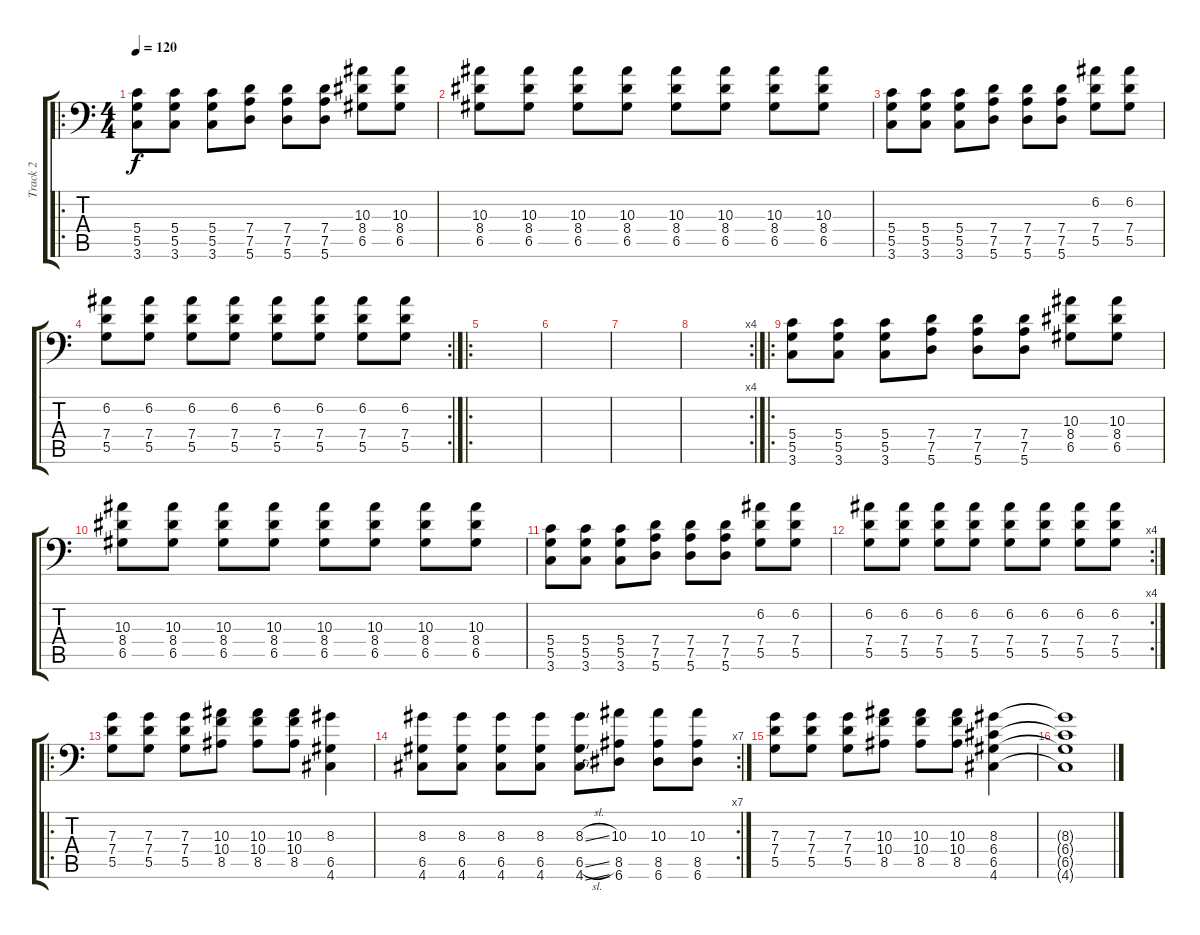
\track ("Track 2" "Track 2") {instrument distortionguitar}
\staff {score tabs}
\tuning (A3 E3 C3 G2 D2 A1) {hide}
\ro
\ts (4 4)
\tempo 120
\clef f4
\ks c
(5.4 5.5 3.6).8{dy f} (5.4 5.5 3.6).8 (5.4 5.5 3.6).8 (7.4 7.5 5.6).8 (7.4 7.5 5.6).8 (7.4 7.5 5.6).8 (10.3 8.4 6.5).8 (10.3 8.4 6.5).8 |
(10.3 8.4 6.5).8 (10.3 8.4 6.5).8 (10.3 8.4 6.5).8 (10.3 8.4 6.5).8 (10.3 8.4 6.5).8 (10.3 8.4 6.5).8 (10.3 8.4 6.5).8 (10.3 8.4 6.5).8 |
(5.4 5.5 3.6).8 (5.4 5.5 3.6).8 (5.4 5.5 3.6).8 (7.4 7.5 5.6).8 (7.4 7.5 5.6).8 (7.4 7.5 5.6).8 (6.2 7.4 5.5).8 (6.2 7.4 5.5).8 |
\rc 2
(6.2 7.4 5.5).8 (6.2 7.4 5.5).8 (6.2 7.4 5.5).8 (6.2 7.4 5.5).8 (6.2 7.4 5.5).8 (6.2 7.4 5.5).8 (6.2 7.4 5.5).8 (6.2 7.4 5.5).8 |
\ro
|
|
|
\rc 4
|
\ro
(5.4 5.5 3.6).8 (5.4 5.5 3.6).8 (5.4 5.5 3.6).8 (7.4 7.5 5.6).8 (7.4 7.5 5.6).8 (7.4 7.5 5.6).8 (10.3 8.4 6.5).8 (10.3 8.4 6.5).8 |
(10.3 8.4 6.5).8 (10.3 8.4 6.5).8 (10.3 8.4 6.5).8 (10.3 8.4 6.5).8 (10.3 8.4 6.5).8 (10.3 8.4 6.5).8 (10.3 8.4 6.5).8 (10.3 8.4 6.5).8 |
(5.4 5.5 3.6).8 (5.4 5.5 3.6).8 (5.4 5.5 3.6).8 (7.4 7.5 5.6).8 (7.4 7.5 5.6).8 (7.4 7.5 5.6).8 (6.2 7.4 5.5).8 (6.2 7.4 5.5).8 |
\rc 4
(6.2 7.4 5.5).8 (6.2 7.4 5.5).8 (6.2 7.4 5.5).8 (6.2 7.4 5.5).8 (6.2 7.4 5.5).8 (6.2 7.4 5.5).8 (6.2 7.4 5.5).8 (6.2 7.4 5.5).8 |
\ro
(7.3 7.4 5.5).8 (7.3 7.4 5.5).8 (7.3 7.4 5.5).8 (10.3 10.4 8.5).8 (10.3 10.4 8.5).8 (10.3 10.4 8.5).8 (8.3 6.5 4.6).4 |
\rc 7
(8.3 6.5 4.6).8 (8.3 6.5 4.6).8 (8.3 6.5 4.6).8 (8.3 6.5 4.6).8 (8.3{sl} 6.5{sl} 4.6{sl}).8 (10.3 8.5 6.6).8 (10.3 8.5 6.6).8 (10.3 8.5 6.6).8 |
(7.3 7.4 5.5).8 (7.3 7.4 5.5).8 (7.3 7.4 5.5).8 (10.3 10.4 8.5).8 (10.3 10.4 8.5).8 (10.3 10.4 8.5).8 (8.3 6.4 6.5 4.6).4 |
(8.3{t} 6.4{t} 6.5{t} 4.6{t}).1
